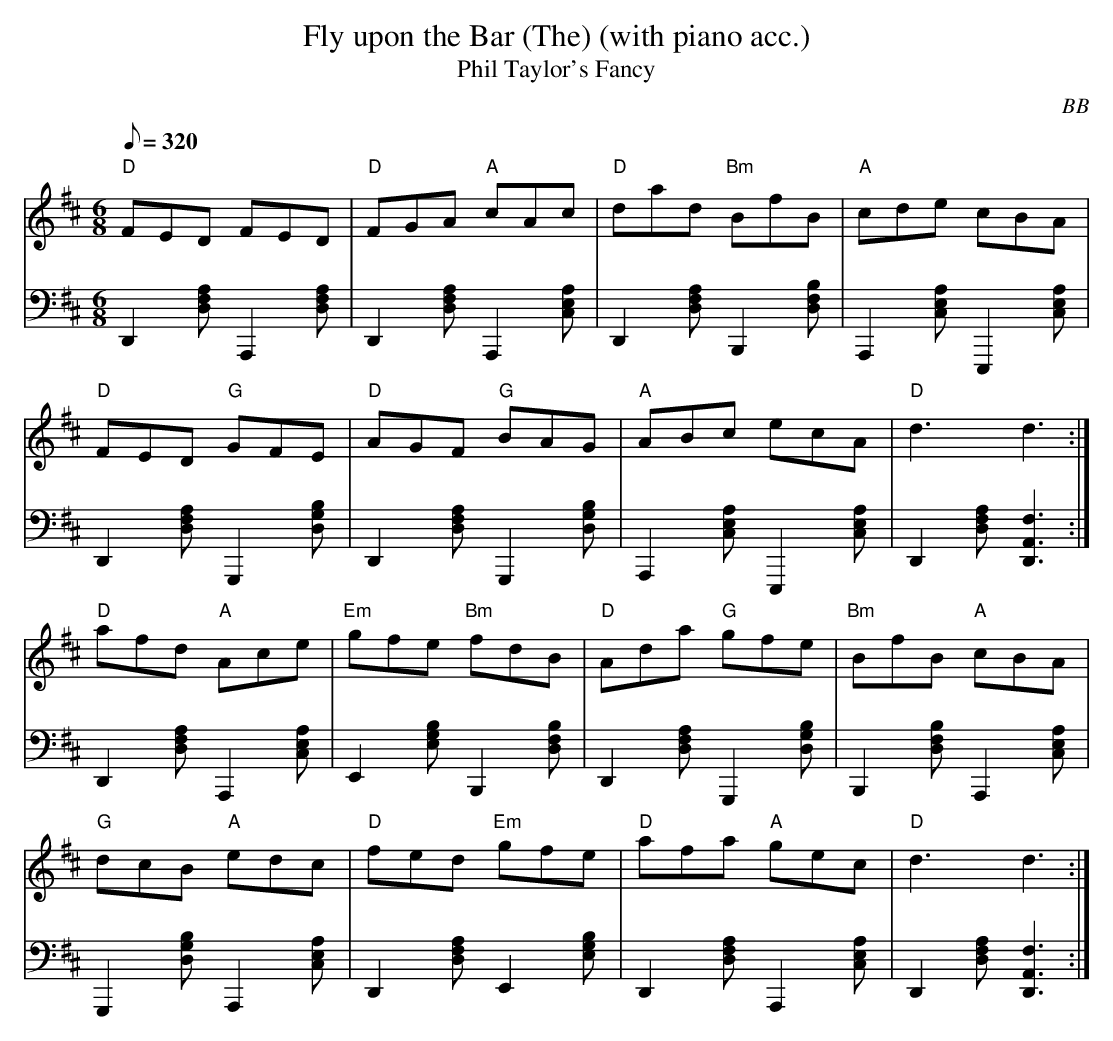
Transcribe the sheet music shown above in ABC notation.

X:1
T: Fly upon the Bar (The) (with piano acc.)
T: Phil Taylor's Fancy
C: BB
L: 1/8
M: 6/8
Q: 1/8=320
V: 1 program 1 73 %flute
V: 2 volume = 70 clef=bass m=D program 1 00
K: D
[V:1] "D"FED FED | "D"FGA "A"cAc| "D"dad "Bm"BfB|"A"cde cBA|
[V:2] D,2[AFD]A,,2[AFD]|D,2[AFD]A,,2[ACE]|D,2[AFD]B,,2[BDF]|A,,2[ACE]E,,2[ACE]|
[V:1] "D"FED "G"GFE|"D"AGF "G"BAG|"A"ABc ecA|"D" d3 d3 :|
[V:2] D,2[AFD]G,,2[GBD]|D,2[AFD]G,,2[GBD]|A,,2[ACE]E,,2[ACE]|D,2[AFD][D,3A,3F3]:|
[V:1] "D" afd "A"Ace|"Em"gfe "Bm"fdB|"D"Ada "G"gfe|"Bm"BfB "A"cBA|
[V:2] D,2[AFD]A,,2[ACE]|E,2[EGB]B,,2[BDF]|D,2[AFD]G,,2[GBD]|B,,2[BDF]A,,2[ACE]|
[V:1] "G" dcB "A"edc|"D"fed "Em"gfe|"D"afa "A"gec|"D"d3 d3 :|
[V:2] G,,2[GBD]A,,2[ACE]|D,2[AFD]E,2[EGB]|D,2[AFD]A,,2[ACE]|D,2[AFD][D,3A,3F3]:|
